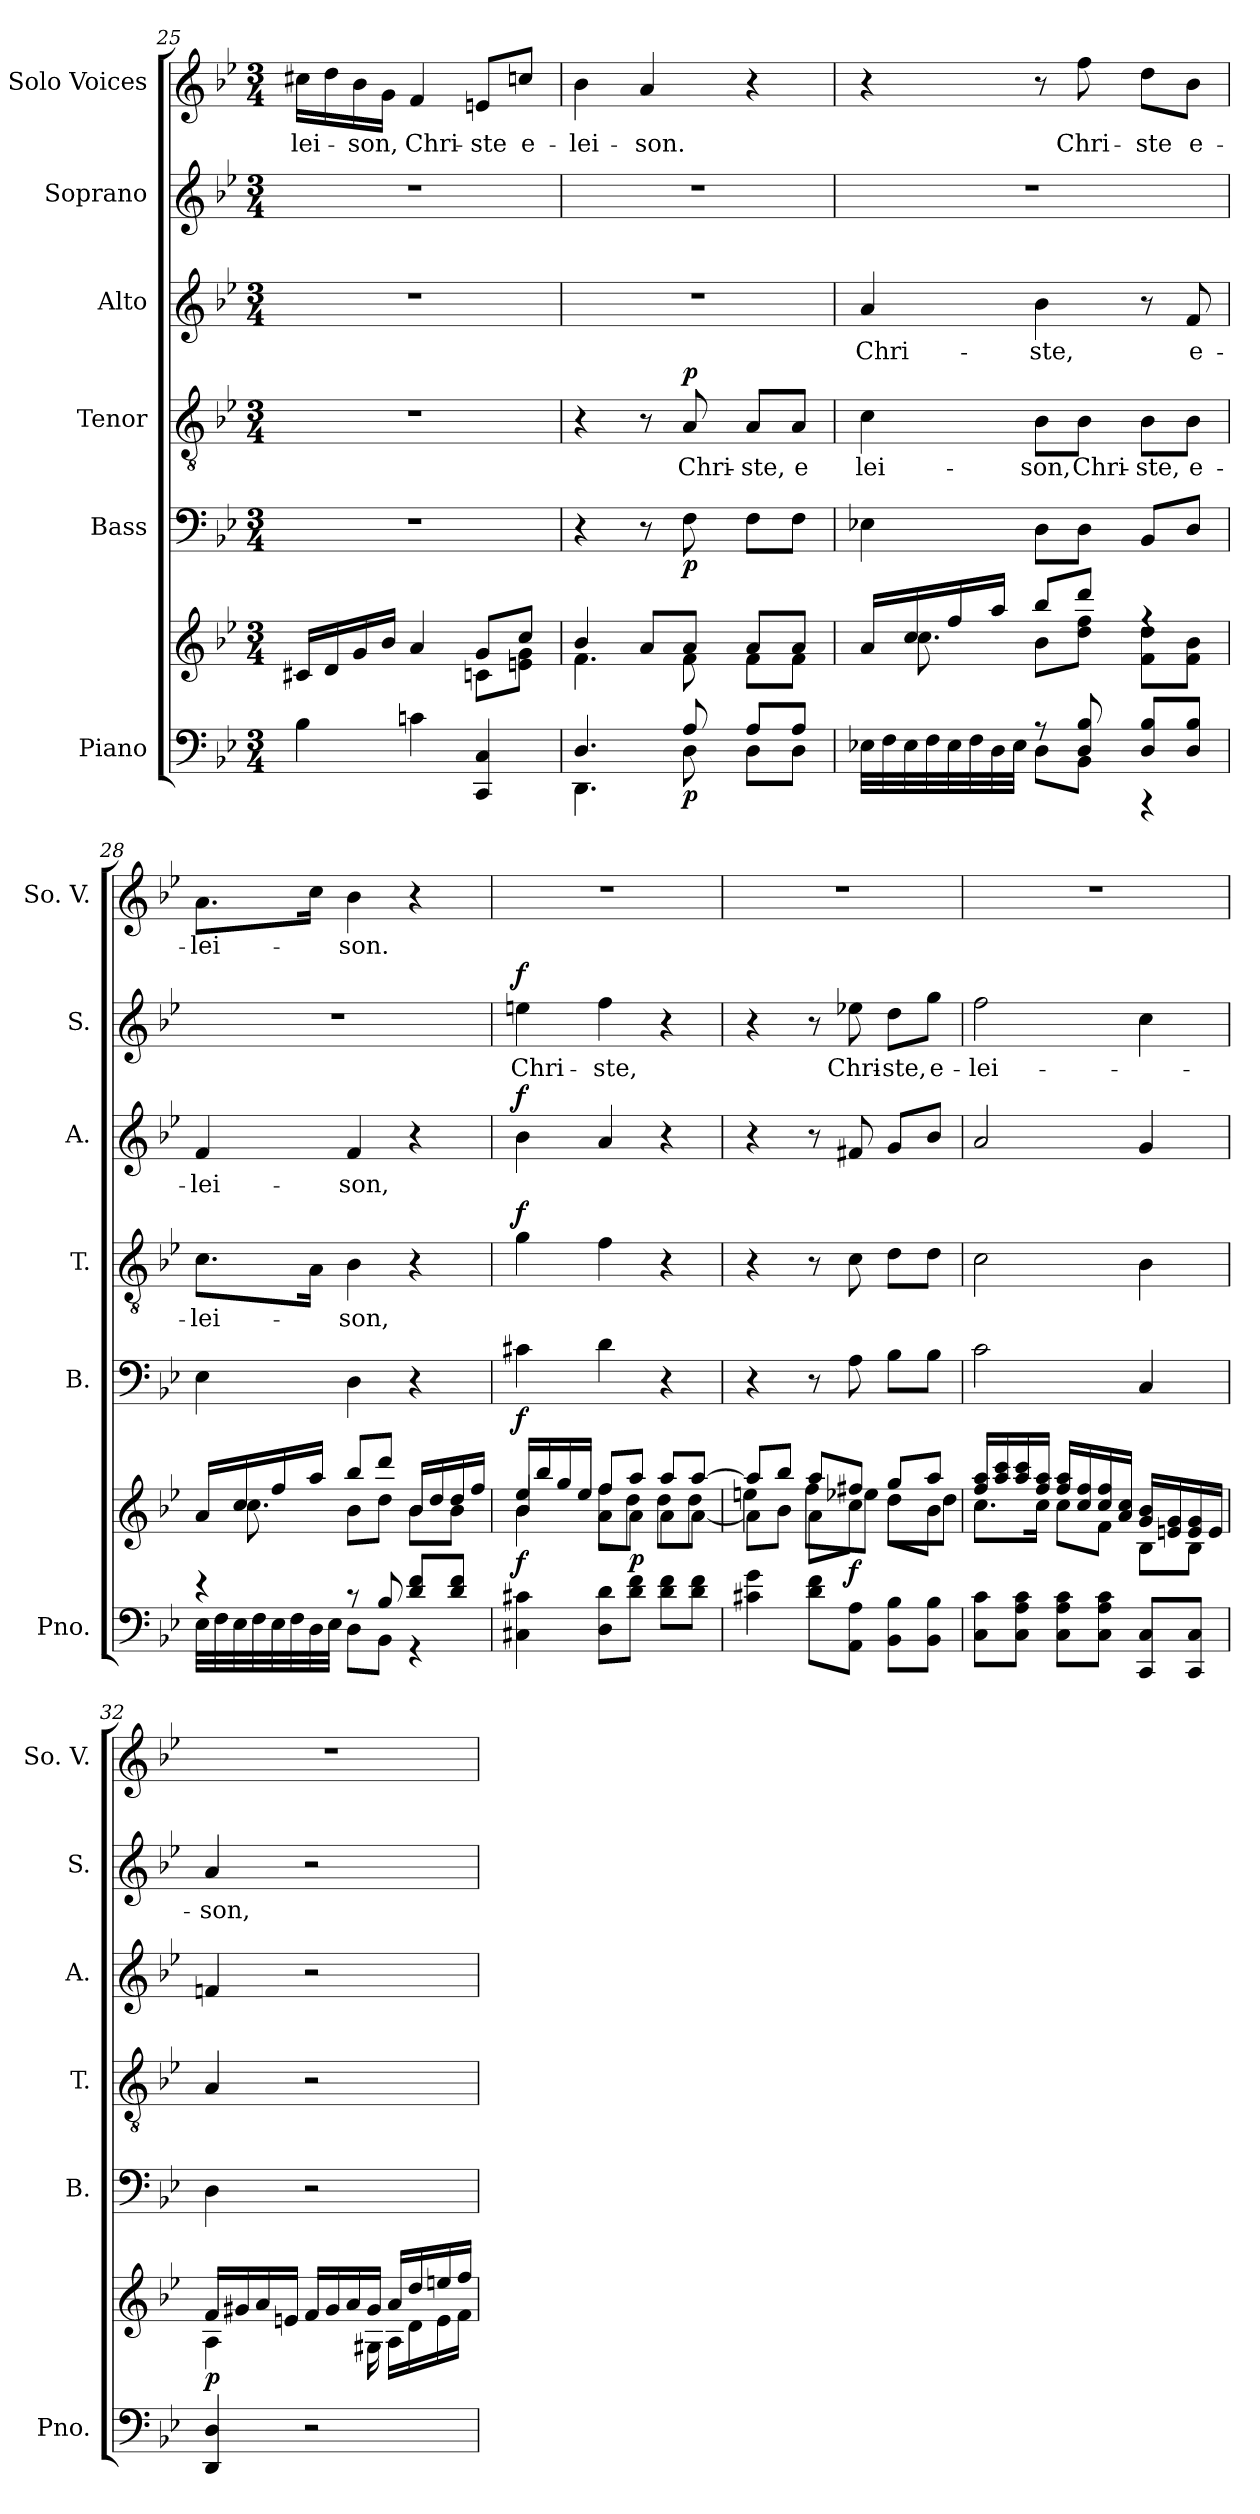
**kern	**kern	**dynam	**kern	**dynam	**kern	**text	**dynam	**kern	**text	**dynam	**kern	**text	**dynam	**kern	**text
*part6	*part6	*part6	*part5	*part5	*part4	*part4	*part4	*part3	*part3	*part3	*part2	*part2	*part2	*part1	*part1
*staff7	*staff6	*staff6/7	*staff5	*staff5	*staff4	*staff4	*staff4	*staff3	*staff3	*staff3	*staff2	*staff2	*staff2	*staff1	*staff1
*I"Piano	*	*	*I"Bass	*	*I"Tenor	*	*	*I"Alto	*	*	*I"Soprano	*	*	*I"Solo Voices	*
*I'Pno.	*	*	*I'B.	*	*I'T.	*	*	*I'A.	*	*	*I'S.	*	*	*I'So. V.	*
*clefF4	*clefG2	*	*clefF4	*	*clefGv2	*	*	*clefG2	*	*	*clefG2	*	*	*clefG2	*
*k[b-e-]	*k[b-e-]	*	*k[b-e-]	*	*k[b-e-]	*	*	*k[b-e-]	*	*	*k[b-e-]	*	*	*k[b-e-]	*
*M3/4	*M3/4	*	*M3/4	*	*M3/4	*	*	*M3/4	*	*	*M3/4	*	*	*M3/4	*
=25	=25	=25	=25	=25	=25	=25	=25	=25	=25	=25	=25	=25	=25	=25	=25
*	*^	*	*	*	*	*	*	*	*	*	*	*	*	*	*
!	!	!	!	!	!	!	!	!	!	!	!	!	!	!	!	!LO:LY:b
4B-\	16c#X/LL	8ryy	.	2.r	.	2.r	.	.	2.r	.	.	2.r	.	.	16cc#X\LL	-lei-
.	16d/	.	.	.	.	.	.	.	.	.	.	.	.	.	16dd\	.
!	!	!	!	!	!	!	!	!	!	!	!	!	!	!	!	!LO:LY:b
.	16g/	8ryy	.	.	.	.	.	.	.	.	.	.	.	.	16b-\	-son,
.	16b-/JJ	.	.	.	.	.	.	.	.	.	.	.	.	.	16g\JJ	.
!	!	!	!	!	!	!	!	!	!	!	!	!	!	!	!	!LO:LY:b
4cn\	4a/	4ryy	.	.	.	.	.	.	.	.	.	.	.	.	4f/	Chri-
!	!	!	!	!	!	!	!	!	!	!	!	!	!	!	!	!LO:LY:b
4CC/ 4C/	8g/L	8cn\L	.	.	.	.	.	.	.	.	.	.	.	.	8en/L	-ste
!	!	!	!	!	!	!	!	!	!	!	!	!	!	!	!	!LO:LY:b
.	8cc/J	8en\ 8g\J	.	.	.	.	.	.	.	.	.	.	.	.	8ccn/J	e-
!!LO:PB:g=z
=26	=26	=26	=26	=26	=26	=26	=26	=26	=26	=26	=26	=26	=26	=26	=26	=26
*^	*	*	*	*	*	*	*	*	*	*	*	*	*	*	*	*
!	!	!	!	!	!	!	!	!	!	!	!	!	!	!	!	!	!LO:LY:b
4.D/	4.DD\	4b-/	4.f\	.	4r	.	4r	.	.	2.r	.	.	2.r	.	.	4b-\	-lei-
!	!	!	!	!	!	!	!	!	!	!	!	!	!	!	!	!	!LO:LY:b
.	.	8a/L	.	.	8r	.	8r	.	.	.	.	.	.	.	.	4a/	-son.
!	!	!	!	!LO:DY:b=2	!	!LO:DY:b	!	!LO:LY:b	!LO:DY:b	!	!	!	!	!	!	!	!
8A/	8D\	8a/J	8f\	p	8F\	p	8A/	Chri-	p	.	.	.	.	.	.	.	.
!	!	!	!	!	!	!	!	!LO:LY:b	!	!	!	!	!	!	!	!	!
8A/L	8D\L	8a/L	8f\L	.	8F\L	.	8A/L	-ste,	.	.	.	.	.	.	.	4r	.
!	!	!	!	!	!	!	!	!LO:LY:b	!	!	!	!	!	!	!	!	!
8A/J	8D\J	8a/J	8f\J	.	8F\J	.	8A/J	e	.	.	.	.	.	.	.	.	.
=27	=27	=27	=27	=27	=27	=27	=27	=27	=27	=27	=27	=27	=27	=27	=27	=27	=27
!	!	!	!	!	!	!	!	!LO:LY:b	!	!	!LO:LY:b	!	!	!	!	!	!
4ryy	32E-X\LLL	16a/LL	16rFyy	.	4E-X\	.	4c\	lei-	.	4a/	Chri-	.	2.r	.	.	4r	.
.	32F\	.	.	.	.	.	.	.	.	.	.	.	.	.	.	.	.
.	32E-\	16cc/	8.cc\	.	.	.	.	.	.	.	.	.	.	.	.	.	.
.	32F\	.	.	.	.	.	.	.	.	.	.	.	.	.	.	.	.
.	32E-\	16ff/	.	.	.	.	.	.	.	.	.	.	.	.	.	.	.
.	32F\	.	.	.	.	.	.	.	.	.	.	.	.	.	.	.	.
.	32D\	16aa/JJ	.	.	.	.	.	.	.	.	.	.	.	.	.	.	.
.	32E-\JJJ	.	.	.	.	.	.	.	.	.	.	.	.	.	.	.	.
!	!	!	!	!	!	!	!	!LO:LY:b	!	!	!LO:LY:b	!	!	!	!	!	!
8r	8D\L	8bb-/L	8b-\L	.	8D\L	.	8B-\L	-son,	.	4b-\	-ste,	.	.	.	.	8r	.
!	!	!	!	!	!	!	!	!LO:LY:b	!	!	!	!	!	!	!	!	!LO:LY:b
8D/ 8B-/	8BB-\J	8ddd/J	8dd\ 8ff\J	.	8D\J	.	8B-\J	Chri-	.	.	.	.	.	.	.	8ff\	Chri-
!	!	!	!	!	!	!	!	!LO:LY:b	!	!	!	!	!	!	!	!	!LO:LY:b
8D/ 8B-/L	4rAAA	4rff	8f\ 8dd\L	.	8BB-/L	.	8B-\L	-ste,	.	8r	.	.	.	.	.	8dd\L	-ste
!	!	!	!	!	!	!	!	!LO:LY:b	!	!	!LO:LY:b	!	!	!	!	!	!LO:LY:b
8D/ 8B-/J	.	.	8f\ 8b-\J	.	8D/J	.	8B-\J	e-	.	8f/	e-	.	.	.	.	8b-\J	e-
=28	=28	=28	=28	=28	=28	=28	=28	=28	=28	=28	=28	=28	=28	=28	=28	=28	=28
!	!	!	!	!	!	!	!	!LO:LY:b	!	!	!LO:LY:b	!	!	!	!	!	!LO:LY:b
4r	32E-\LLL	16a/LL	16rFyy	.	4E-\	.	8.c\L	-lei-	.	4f/	-lei-	.	2.r	.	.	8.a\L	-lei-
.	32F\	.	.	.	.	.	.	.	.	.	.	.	.	.	.	.	.
.	32E-\	16cc/	8.cc\	.	.	.	.	.	.	.	.	.	.	.	.	.	.
.	32F\	.	.	.	.	.	.	.	.	.	.	.	.	.	.	.	.
.	32E-\	16ff/	.	.	.	.	.	.	.	.	.	.	.	.	.	.	.
.	32F\	.	.	.	.	.	.	.	.	.	.	.	.	.	.	.	.
.	32D\	16aa/JJ	.	.	.	.	16A\Jk	.	.	.	.	.	.	.	.	16cc\Jk	.
.	32E-\JJJ	.	.	.	.	.	.	.	.	.	.	.	.	.	.	.	.
!	!	!	!	!	!	!	!	!LO:LY:b	!	!	!LO:LY:b	!	!	!	!	!	!LO:LY:b
8r	8D\L	8bb-/L	8b-\L	.	4D\	.	4B-\	-son,	.	4f/	-son,	.	.	.	.	4b-\	-son.
8B-/	8BB-\J	8ddd/J	8dd\J	.	.	.	.	.	.	.	.	.	.	.	.	.	.
8d/ 8f/L	4r	16b-/LL	8b-\L	.	4r	.	4r	.	.	4r	.	.	.	.	.	4r	.
.	.	16dd/	.	.	.	.	.	.	.	.	.	.	.	.	.	.	.
8d/ 8f/J	.	16dd/	8b-\J	.	.	.	.	.	.	.	.	.	.	.	.	.	.
.	.	16ff/JJ	.	.	.	.	.	.	.	.	.	.	.	.	.	.	.
*v	*v	*	*	*	*	*	*	*	*	*	*	*	*	*	*	*	*
!!LO:PB:g=z
=29	=29	=29	=29	=29	=29	=29	=29	=29	=29	=29	=29	=29	=29	=29	=29	=29
*	*	*^	*	*	*	*	*	*	*	*	*	*	*	*	*	*
!	!	!	!	!LO:DY:b	!	!LO:DY:b	!	!	!LO:DY:b	!	!	!LO:DY:b	!	!LO:LY:b	!LO:DY:b	!	!
4C#X\ 4c#X\	16ee-/LL	4b-\	4b-/	f	4c#X\	f	4g\	.	f	4b-\	.	f	4een\	Chri-	f	2.r	.
.	16bb-/	.	.	.	.	.	.	.	.	.	.	.	.	.	.	.	.
.	16gg/	.	.	.	.	.	.	.	.	.	.	.	.	.	.	.	.
.	16ee-/JJ	.	.	.	.	.	.	.	.	.	.	.	.	.	.	.	.
!	!	!	!	!	!	!	!	!	!	!	!	!	!	!LO:LY:b	!	!	!
8D\ 8d\L	8ff/L	8a\L	8ff\L	.	4d\	.	4f\	.	.	4a/	.	.	4ff\	-ste,	.	.	.
!	!	!	!	!LO:DY:b	!	!	!	!	!	!	!	!	!	!	!	!	!
8d\ 8f\J	8aa/J	8a\J	8dd\J	p	.	.	.	.	.	.	.	.	.	.	.	.	.
8d\ 8f\L	8aa/L	8a\L	8dd\L	.	4r	.	4r	.	.	4r	.	.	4r	.	.	.	.
8d\ 8f\J	[8aa/J	[8a\J	8dd\J	.	.	.	.	.	.	.	.	.	.	.	.	.	.
=30	=30	=30	=30	=30	=30	=30	=30	=30	=30	=30	=30	=30	=30	=30	=30	=30	=30
4c#X\ 4g\	8aa/L]	8a\L]	4een\	.	4r	.	4r	.	.	4r	.	.	4r	.	.	2.r	.
.	8bb-/J	8b-\J	.	.	.	.	.	.	.	.	.	.	.	.	.	.	.
8d\ 8f\L	8aa/L	8a\L	8ff\L	.	8r	.	8r	.	.	8r	.	.	8r	.	.	.	.
!	!	!	!	!LO:DY:b	!	!	!	!	!	!	!	!	!	!LO:LY:b	!	!	!
8AA\ 8A\J	8ff#X/J	8cc\J	8ee-X\J	f	8A\	.	8c\	.	.	8f#X/	.	.	8ee-X\	Chri-	.	.	.
!	!	!	!	!	!	!	!	!	!	!	!	!	!	!LO:LY:b	!	!	!
8BB-\ 8B-\L	8gg/L	8dd\L	8dd\L	.	8B-\L	.	8d\L	.	.	8g/L	.	.	8dd\L	-ste,	.	.	.
!	!	!	!	!	!	!	!	!	!	!	!	!	!	!LO:LY:b	!	!	!
8BB-\ 8B-\J	8aa/J	8b-\J	8dd\J	.	8B-\J	.	8d\J	.	.	8b-/J	.	.	8gg\J	e-	.	.	.
=31	=31	=31	=31	=31	=31	=31	=31	=31	=31	=31	=31	=31	=31	=31	=31	=31	=31
!	!	!	!	!	!	!	!	!	!	!	!	!	!	!LO:LY:b	!	!	!
*	*	*v	*v	*	*	*	*	*	*	*	*	*	*	*	*	*	*
8C\ 8c\L	16ff/ 16aa/LL	8.cc\L	.	2c\	.	2c\	.	.	2a/	.	.	2ff\	-lei-	.	2.r	.
.	16aa/ 16ccc/	.	.	.	.	.	.	.	.	.	.	.	.	.	.	.
8C\ 8A\ 8c\J	16aa/ 16ccc/	.	.	.	.	.	.	.	.	.	.	.	.	.	.	.
.	16ff/ 16aa/JJ	16cc\Jk	.	.	.	.	.	.	.	.	.	.	.	.	.	.
8C\ 8A\ 8c\L	16ff/ 16aa/LL	8cc\L	.	.	.	.	.	.	.	.	.	.	.	.	.	.
.	16cc/ 16ff/	.	.	.	.	.	.	.	.	.	.	.	.	.	.	.
8C\ 8A\ 8c\J	16cc/ 16ff/	8f\J	.	.	.	.	.	.	.	.	.	.	.	.	.	.
.	16a/ 16cc/JJ	.	.	.	.	.	.	.	.	.	.	.	.	.	.	.
8CC/ 8C/L	16g/ 16b-/LL	8B-\L	.	4C/	.	4B-\	.	.	4g/	.	.	4cc\	.	.	.	.
.	16en/ 16g/	.	.	.	.	.	.	.	.	.	.	.	.	.	.	.
8CC/ 8C/J	16e/ 16g/	8B-\J	.	.	.	.	.	.	.	.	.	.	.	.	.	.
.	16e/JJ	.	.	.	.	.	.	.	.	.	.	.	.	.	.	.
!!LO:PB:g=z
=32	=32	=32	=32	=32	=32	=32	=32	=32	=32	=32	=32	=32	=32	=32	=32	=32
!	!	!	!LO:DY:b	!	!	!	!	!	!	!	!	!	!LO:LY:b	!	!	!
4DD/ 4D/	16f/LL	4A\	p	4D\	.	4A/	.	.	4fn/	.	.	4a/	-son,	.	2.r	.
.	16g#X/	.	.	.	.	.	.	.	.	.	.	.	.	.	.	.
.	16a/	.	.	.	.	.	.	.	.	.	.	.	.	.	.	.
.	16en/JJ	.	.	.	.	.	.	.	.	.	.	.	.	.	.	.
2r	16f/LL	8rFyy	.	2r	.	2r	.	.	2r	.	.	2r	.	.	.	.
.	16g#/	.	.	.	.	.	.	.	.	.	.	.	.	.	.	.
.	16a/	16rAyy	.	.	.	.	.	.	.	.	.	.	.	.	.	.
.	16g#/JJ	16G#X\	.	.	.	.	.	.	.	.	.	.	.	.	.	.
.	16a/LL	16A\LL	.	.	.	.	.	.	.	.	.	.	.	.	.	.
.	16dd/	16d\	.	.	.	.	.	.	.	.	.	.	.	.	.	.
.	16een/	16e\	.	.	.	.	.	.	.	.	.	.	.	.	.	.
.	16ff/JJ	16f\JJ	.	.	.	.	.	.	.	.	.	.	.	.	.	.
*	*v	*v	*	*	*	*	*	*	*	*	*	*	*	*	*	*
=	=	=	=	=	=	=	=	=	=	=	=	=	=	=	=
*-	*-	*-	*-	*-	*-	*-	*-	*-	*-	*-	*-	*-	*-	*-	*-
